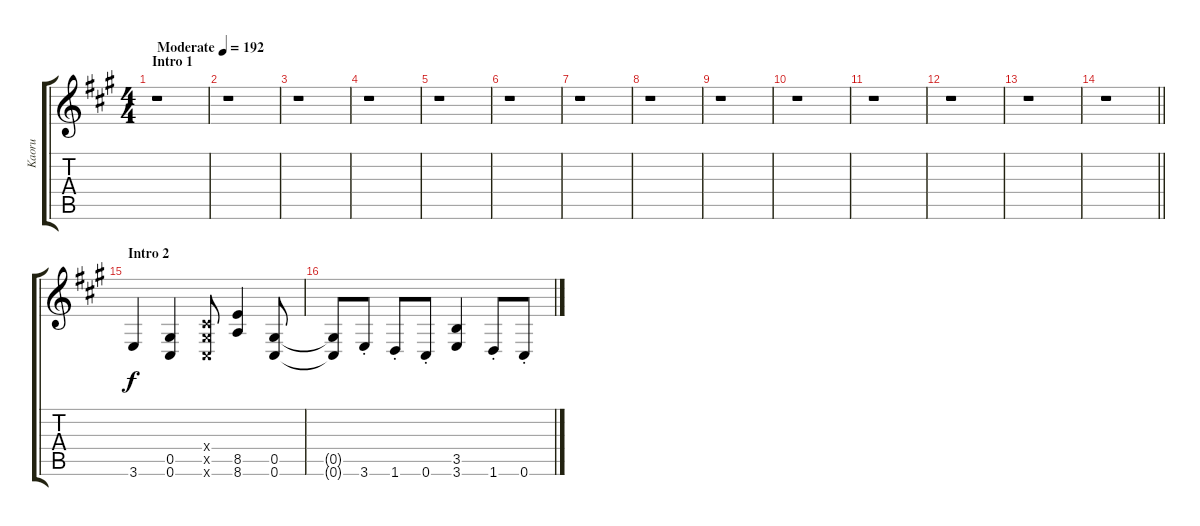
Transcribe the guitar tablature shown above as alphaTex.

\track ("Kaoru" "Kaoru") {instrument overdrivenguitar}
\staff {score tabs}
\tuning (Eb4 Bb3 Gb3 Db3 Ab2 Db2) {hide}
\ts (4 4)
\section ("" "Intro 1")
\tempo (192 "Moderate")
\clef g2
\ks a
r.1{dy f instrument overdrivenguitar} |
r.1 |
r.1 |
r.1 |
r.1 |
r.1 |
r.1 |
r.1 |
r.1 |
r.1 |
r.1 |
r.1 |
r.1 |
\barLineRight lightlight
r.1 |
\section ("" "Intro 2")
3.6.4 (0.5 0.6).4 (0.4{x} 0.5{x} 0.6{x}).8 (8.5 8.6).4 (0.5 0.6).8 |
(0.5{t} 0.6{t}).8 3.6{st}.8 1.6{st}.8 0.6{st}.8 (3.5 3.6).4 1.6{st}.8 0.6{st}.8
